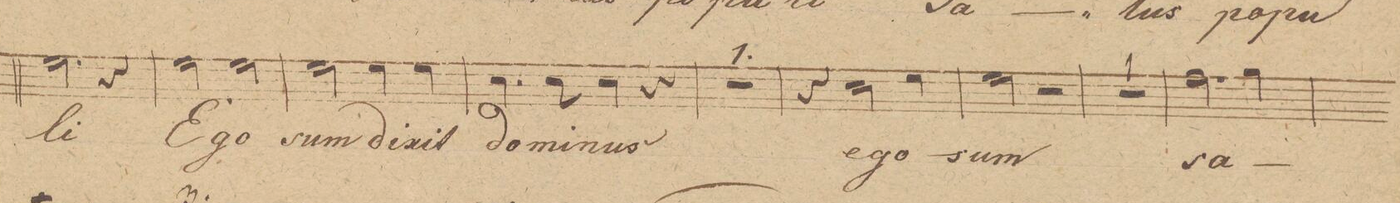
**kern	**text
*I"Baſso 1mo	*
*clefF4	*
*k[]	*
*met(c|)	*
*M2/2	*
2.G\	-li
4r	.
=9	=9
2G\	E-
2G\	-go
=10	=10
2G\	sum
4G\	di-
4G\	-xit
=11	=11
4.E\	do-
8E\	-mi-
4E\	-nus
4r	.
=12	=12
1r	.
=13	=13
4r	.
2E\	ego
4G\	.
=14	=14
2G\	sum
2r	.
=15	=15
1r	.
=16	=16
2.A\	sa-
4B\	.
=17	=17
*-	*-
